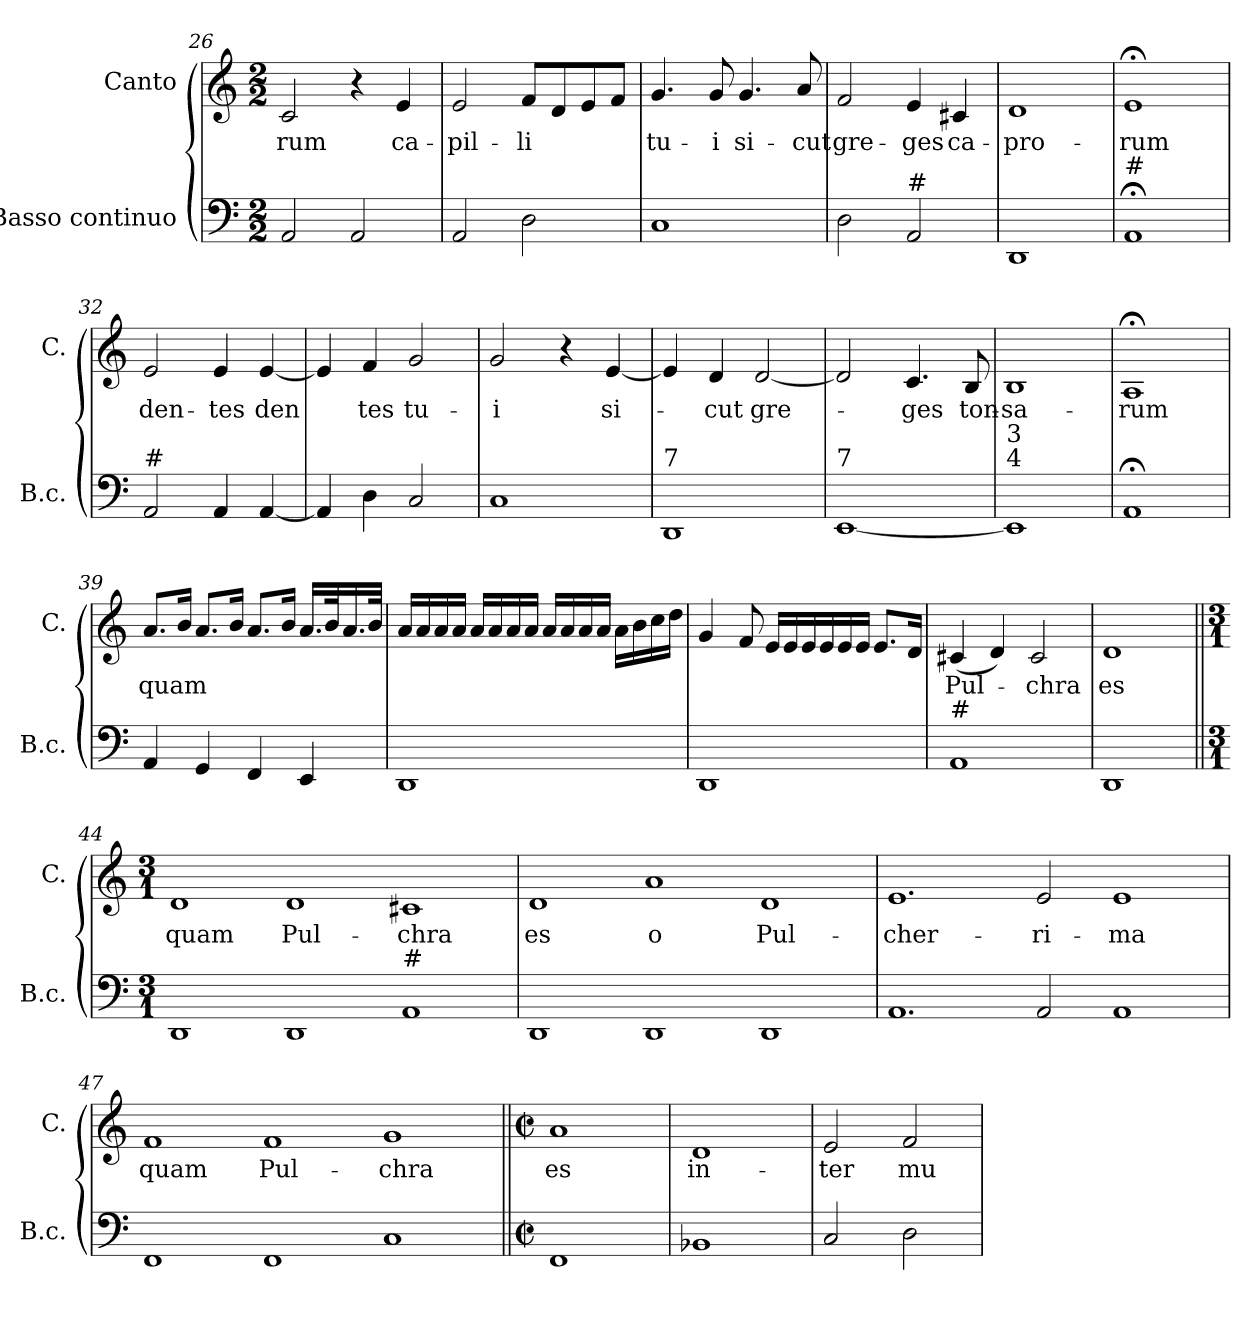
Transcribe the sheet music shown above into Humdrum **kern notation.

**kern	**kern	**text
*part2	*part1	*part1
*staff2	*staff1	*staff1
*I"Basso continuo	*I"Canto	*
*I'B.c.	*I'C.	*
*clefF4	*clefG2	*
*k[]	*k[]	*
*C:	*C:	*
*M2/2	*M2/2	*
=26	=26	=26
2AA/	2c/	-rum
2AA/	4r	.
.	4e/	ca-
=27	=27	=27
2AA/	2e/	-pil-
2D\	8f/L	-li
.	8d/	.
.	8e/	.
.	8f/J	.
!!LO:PB:g=z
=28	=28	=28
1C	4.g/	tu-
.	8g/	-i
.	4.g/	si-
.	8a/	-cut
=29	=29	=29
2D\	2f/	gre-
!LO:TX:a:t=#	!	!
2AA/	4e/	-ges
.	4c#X/	ca-
=30	=30	=30
1DD	1d	-pro-
=31	=31	=31
!LO:TX:a:t=#	!	!
1AA;<	1e;<	-rum
=32	=32	=32
!LO:TX:a:t=#	!	!
2AA/	2e/	den-
4AA/	4e/	-tes
[4AA/	[4e/	den
=33	=33	=33
4AA/]	4e/]	.
4D\	4f/	tes
2C/	2g/	tu-
=34	=34	=34
1C	2g/	-i
.	4r	.
.	[4e/	si-
=35	=35	=35
!LO:TX:a:t=7	!	!
1DD	4e/]	.
.	4d/	-cut
.	[2d/	gre-
=36	=36	=36
!LO:TX:a:t=7	!	!
[1EE	2d/]	.
.	4.c/	-ges
.	8B/	ton-
=37	=37	=37
!LO:TX:a:t=4	!	!
!LO:TX:a:t=3	!	!
1EE]	1B	-sa-
!!LO:LB:g=z
=38	=38	=38
1AA;<	1A;<	-rum
=39	=39	=39
4AA/	8.a/L	quam
.	16b/Jk	.
4GG/	8.a/L	.
.	16b/Jk	.
4FF/	8.a/L	.
.	16b/Jk	.
4EE/	16.a/LL	.
.	32b/K	.
.	16.a/	.
.	32b/JJk	.
=40	=40	=40
1DD	16a/LL	.
.	16a/	.
.	16a/	.
.	16a/JJ	.
.	16a/LL	.
.	16a/	.
.	16a/	.
.	16a/JJ	.
.	16a/LL	.
.	16a/	.
.	16a/	.
.	16a/JJ	.
.	16a\LL	.
.	16b\	.
.	16cc\	.
.	16dd\JJ	.
=41	=41	=41
1DD	4g/	.
.	8f/	.
.	16e/LL	.
.	16e/	.
.	16e/	.
.	16e/	.
.	16e/	.
.	16e/JJ	.
.	8.e/L	.
.	16d/Jk	.
=42	=42	=42
!LO:TX:a:t=#	!	!
1AA	(4c#X/	Pul-
.	4d/)	.
.	2c#/	-chra
=43	=43	=43
1DD	1d	es
!!LO:LB:g=z
=44||	=44||	=44||
*M3/1	*M3/1	*
1DD	1d	quam
1DD	1d	Pul-
!LO:TX:a:t=#	!	!
1AA	1c#X	-chra
=45	=45	=45
1DD	1d	es
1DD	1a	o
1DD	1d	Pul-
=46	=46	=46
1.AA	1.e	-cher-
2AA/	2e/	-ri-
1AA	1e	-ma
=47	=47	=47
1FF	1f	quam
1FF	1f	Pul-
1C	1g	-chra
=48||	=48||	=48||
*M2/2	*M2/2	*
*met(c|)	*met(c|)	*
1FF	1a	es
=49	=49	=49
1BB-X	1d	in-
=50	=50	=50
2C/	2e/	-ter
2D\	2f/	mu-
=	=	=
*-	*-	*-
